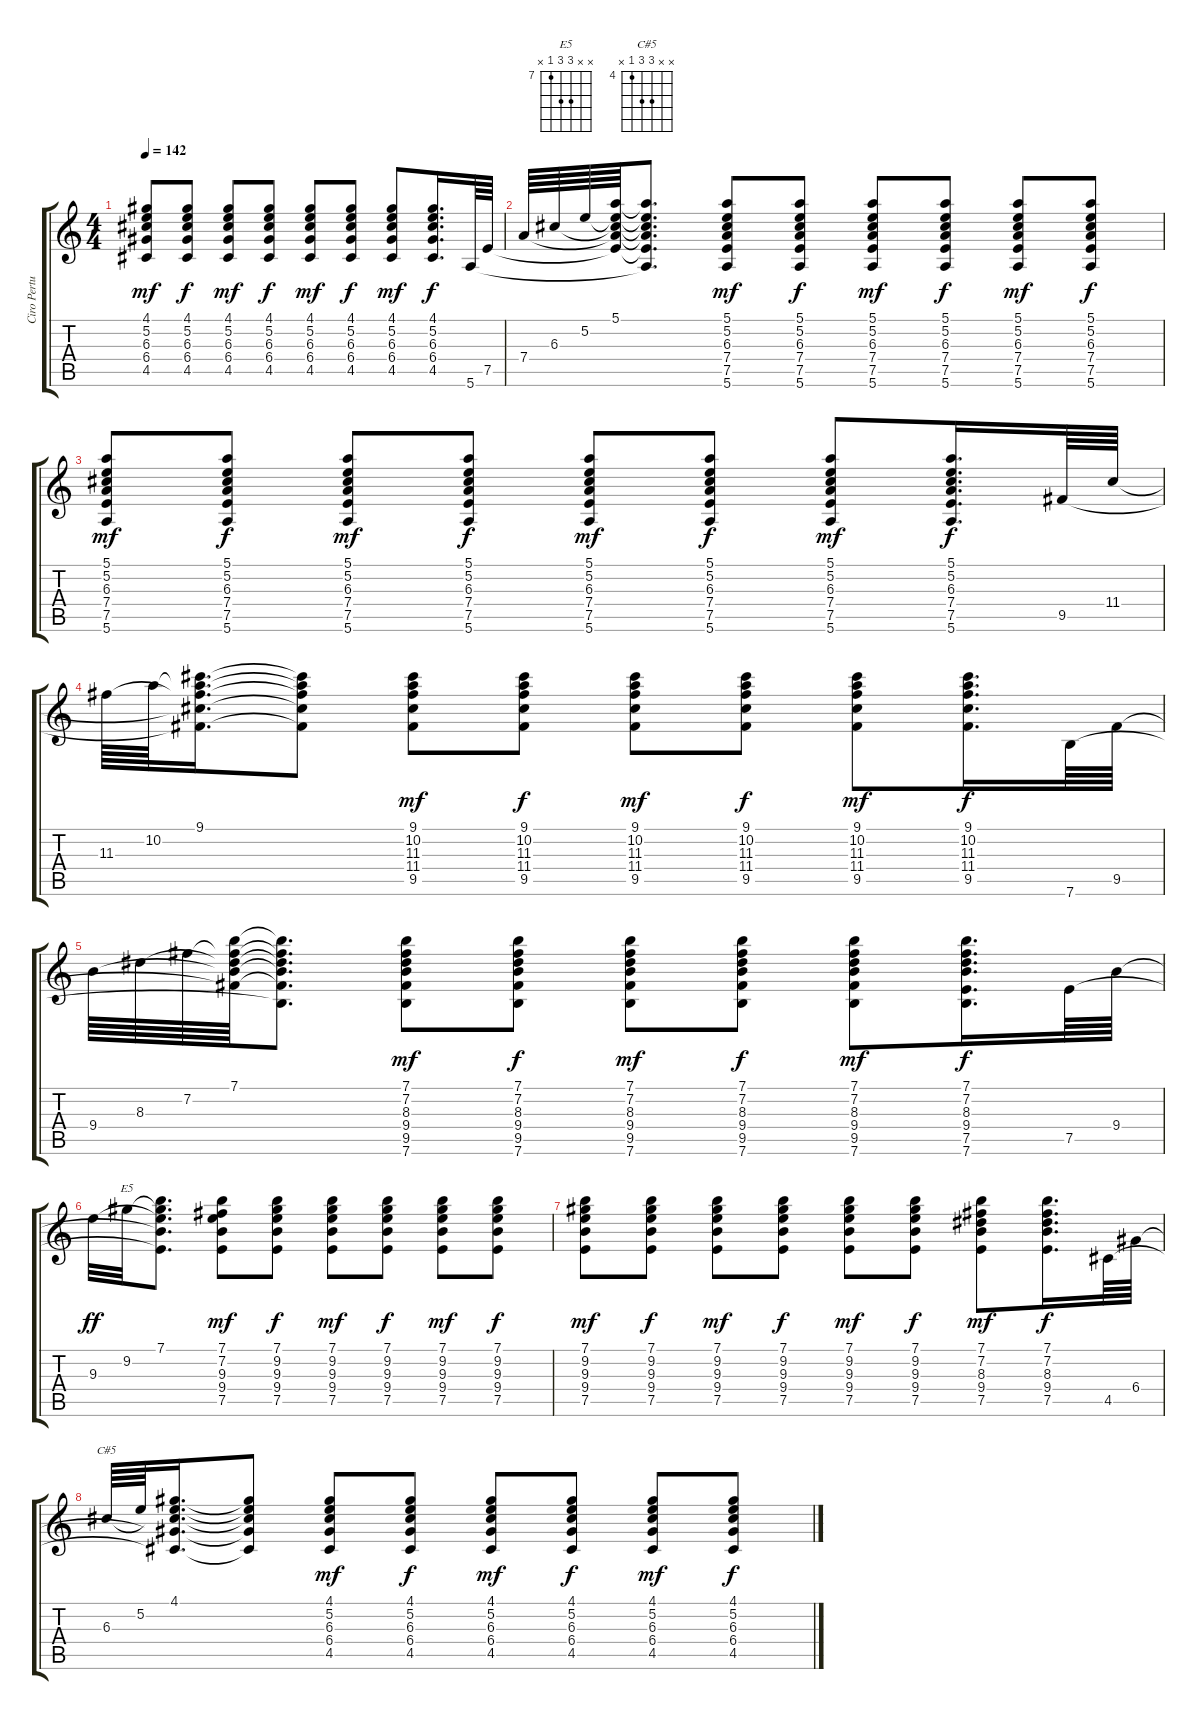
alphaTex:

\track ("Ciro Pertusi" "Ciro Pertu") {instrument acousticguitarsteel}
\staff {score tabs}
\tuning (E4 B3 G3 D3 A2 E2) {hide}
\chord ("E5" x x 9 9 7 x) {firstfret 7}
\chord ("C#5" x x 6 6 4 x) {firstfret 4}
\ts (4 4)
\tempo 142
\clef g2
\ks c
(4.1 5.2 6.3 6.4 4.5).8{dy mf} (4.1 5.2 6.3 6.4 4.5).8{dy f} (4.1 5.2 6.3 6.4 4.5).8{dy mf} (4.1 5.2 6.3 6.4 4.5).8{dy f} (4.1 5.2 6.3 6.4 4.5).8{dy mf} (4.1 5.2 6.3 6.4 4.5).8{dy f} (4.1 5.2 6.3 6.4 4.5).8{dy mf} (4.1 5.2 6.3 6.4 4.5).16{d dy f} 5.6.64 7.5.64 |
7.4.64 6.3.64 5.2.64 (5.1 5.2{t} 6.3{t} 7.4{t} 7.5{t}).64 (5.1{t} 5.2{t} 6.3{t} 7.4{t} 7.5{t} 5.6{t}).8{d} (5.1 5.2 6.3 7.4 7.5 5.6).8{dy mf} (5.1 5.2 6.3 7.4 7.5 5.6).8{dy f} (5.1 5.2 6.3 7.4 7.5 5.6).8{dy mf} (5.1 5.2 6.3 7.4 7.5 5.6).8{dy f} (5.1 5.2 6.3 7.4 7.5 5.6).8{dy mf} (5.1 5.2 6.3 7.4 7.5 5.6).8{dy f} |
(5.1 5.2 6.3 7.4 7.5 5.6).8{dy mf} (5.1 5.2 6.3 7.4 7.5 5.6).8{dy f} (5.1 5.2 6.3 7.4 7.5 5.6).8{dy mf} (5.1 5.2 6.3 7.4 7.5 5.6).8{dy f} (5.1 5.2 6.3 7.4 7.5 5.6).8{dy mf} (5.1 5.2 6.3 7.4 7.5 5.6).8{dy f} (5.1 5.2 6.3 7.4 7.5 5.6).8{dy mf} (5.1 5.2 6.3 7.4 7.5 5.6).16{d dy f} 9.5.64 11.4.64 |
11.3.64 10.2.64 (9.1 10.2{t} 11.3{t} 11.4{t} 9.5{t}).16{d} (9.1{t} 10.2{t} 11.3{t} 11.4{t} 9.5{t}).8 (9.1 10.2 11.3 11.4 9.5).8{dy mf} (9.1 10.2 11.3 11.4 9.5).8{dy f} (9.1 10.2 11.3 11.4 9.5).8{dy mf} (9.1 10.2 11.3 11.4 9.5).8{dy f} (9.1 10.2 11.3 11.4 9.5).8{dy mf} (9.1 10.2 11.3 11.4 9.5).16{d dy f} 7.6.64 9.5.64 |
9.4.64 8.3.64 7.2.64 (7.1 7.2{t} 8.3{t} 9.4{t} 9.5{t}).64 (7.1{t} 7.2{t} 8.3{t} 9.4{t} 9.5{t} 7.6{t}).8{d} (7.1 7.2 8.3 9.4 9.5 7.6).8{dy mf} (7.1 7.2 8.3 9.4 9.5 7.6).8{dy f} (7.1 7.2 8.3 9.4 9.5 7.6).8{dy mf} (7.1 7.2 8.3 9.4 9.5 7.6).8{dy f} (7.1 7.2 8.3 9.4 9.5 7.6).8{dy mf} (7.1 7.2 8.3 9.4 7.5 7.6).16{d dy f} 7.5.64 9.4.64 |
9.3.32{dy ff} 9.2.32{ch "E5"} (7.1 9.2{t} 9.3{t} 9.4{t} 7.5{t}).8{d} (7.1 7.2 9.3 9.4 7.5).8{dy mf} (7.1 9.2 9.3 9.4 7.5).8{dy f} (7.1 9.2 9.3 9.4 7.5).8{dy mf} (7.1 9.2 9.3 9.4 7.5).8{dy f} (7.1 9.2 9.3 9.4 7.5).8{dy mf} (7.1 9.2 9.3 9.4 7.5).8{dy f} |
(7.1 9.2 9.3 9.4 7.5).8{dy mf} (7.1 9.2 9.3 9.4 7.5).8{dy f} (7.1 9.2 9.3 9.4 7.5).8{dy mf} (7.1 9.2 9.3 9.4 7.5).8{dy f} (7.1 9.2 9.3 9.4 7.5).8{dy mf} (7.1 9.2 9.3 9.4 7.5).8{dy f} (7.1 7.2 8.3 9.4 7.5).8{dy mf} (7.1 7.2 8.3 9.4 7.5).16{d dy f} 4.5.64 6.4.64 |
6.3.64{ch "C#5"} 5.2.64 (4.1 5.2{t} 6.3{t} 6.4{t} 4.5{t}).16{d} (4.1{t} 5.2{t} 6.3{t} 6.4{t} 4.5{t}).8 (4.1 5.2 6.3 6.4 4.5).8{dy mf} (4.1 5.2 6.3 6.4 4.5).8{dy f} (4.1 5.2 6.3 6.4 4.5).8{dy mf} (4.1 5.2 6.3 6.4 4.5).8{dy f} (4.1 5.2 6.3 6.4 4.5).8{dy mf} (4.1 5.2 6.3 6.4 4.5).8{dy f}
